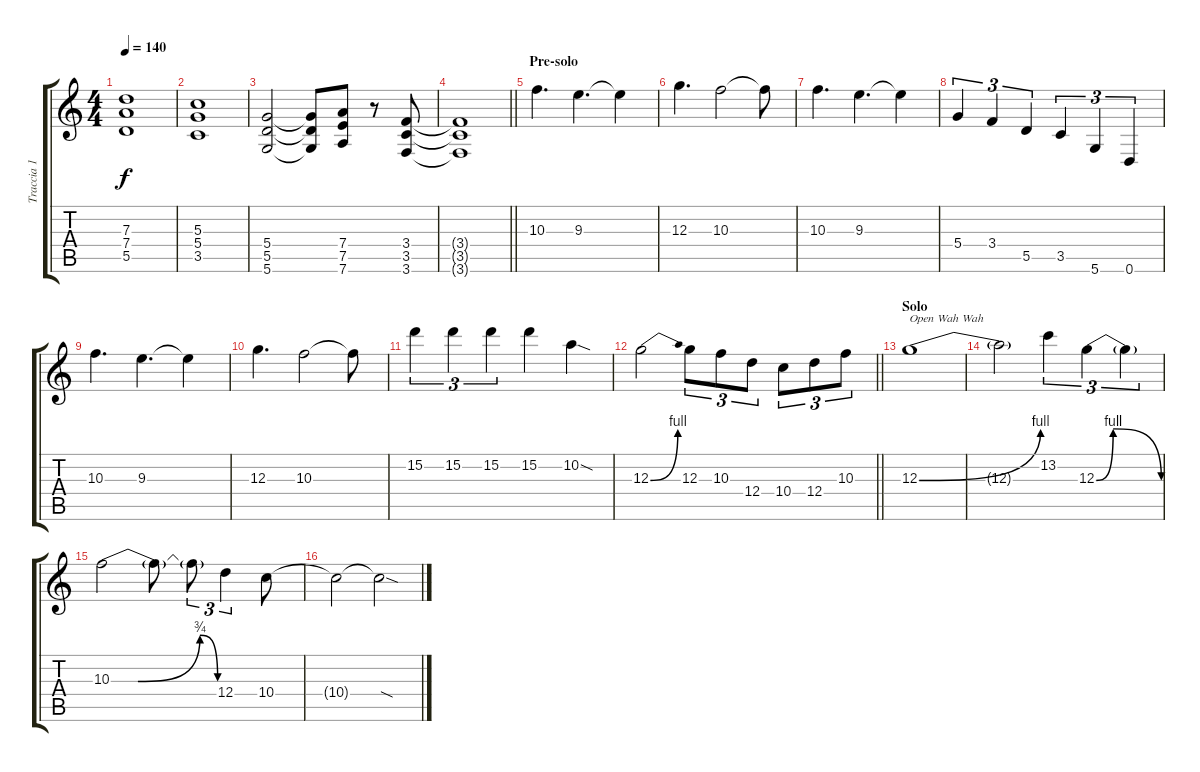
\track ("Traccia 1" "Traccia 1") {instrument distortionguitar}
\staff {score tabs}
\tuning (E4 B3 G3 D3 A2 D2) {hide}
\ts (4 4)
\tempo 140
\clef g2
\ks c
(7.3 7.4 5.5).1{dy f} |
(5.3 5.4 3.5).1 |
(5.4 5.5 5.6).2 (5.4{t} 5.5{t} 5.6{t}).8 (7.4 7.5 7.6).8 r.8 (3.4 3.5 3.6).8 |
\barLineRight lightlight
(3.4{t} 3.5{t} 3.6{t}).1 |
\section ("" "Pre-solo")
10.3.4{d} 9.3.4{d} 9.3{t}.4 |
12.3.4{d} 10.3.2 10.3{t}.8 |
10.3.4{d} 9.3.4{d} 9.3{t}.4 |
5.4.4{tu (3 2)} 3.4.4{tu (3 2)} 5.5.4{tu (3 2)} 3.5.4{tu (3 2)} 5.6.4{tu (3 2)} 0.6.4{tu (3 2)} |
10.3.4{d} 9.3.4{d} 9.3{t}.4 |
12.3.4{d} 10.3.2 10.3{t}.8 |
15.2.4{tu (3 2)} 15.2.4{tu (3 2)} 15.2.4{tu (3 2)} 15.2.4 10.2{sod}.4 |
\barLineRight lightlight
12.3{be (bend 0 0 60 4)}.2 12.3.8{tu (3 2)} 10.3.8{tu (3 2)} 12.4.8{tu (3 2)} 10.4.8{tu (3 2)} 12.4.8{tu (3 2)} 10.3.8{tu (3 2)} |
\section ("" "Solo")
12.3{be (bend 0 0 60 4)}.1{txt "Open Wah Wah" instrument distortionguitar} |
12.3{t}.2 13.2.4{tu (3 2)} 12.3{be (custom 0 0 15 4 58 0 60 0)}.4{tu (3 2)} 12.3{t}.4{tu (3 2)} |
10.3{be (custom 0 0 15 0 50 3 60 0)}.2 10.3{t}.8 10.3{t}.8{tu (3 2)} 12.4.4{tu (3 2)} 10.4.8 |
10.4{t}.2 10.4{sod t}.2
